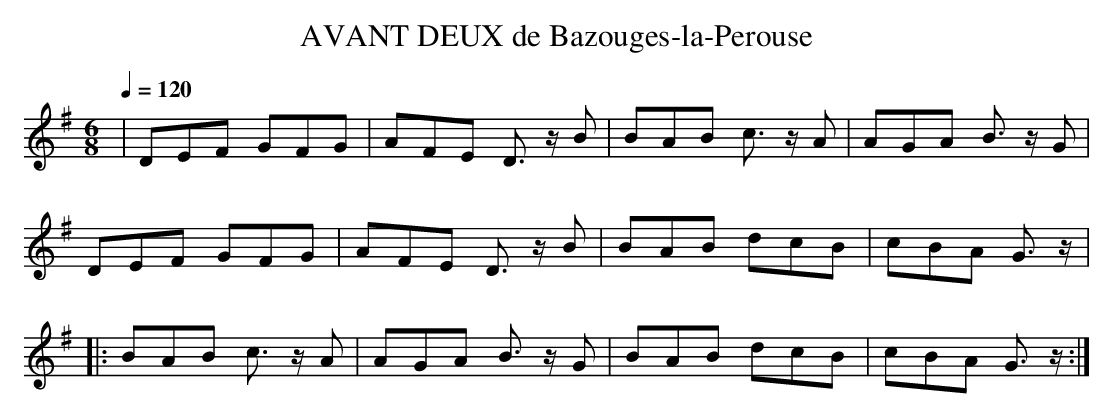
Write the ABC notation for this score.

X:1
T:AVANT DEUX de Bazouges-la-Perouse
M:6/8
L:1/8
Q:1/4=120
K:G
|DEF GFG|AFE D3/2 z/2 B|BAB c3/2 z/2 A|AGA B3/2 z/2 G|
 DEF GFG|AFE D3/2 z/2 B|BAB dcB|cBA G3/2 z/2 |
|:BAB c3/2 z/2 A|AGA B3/2 z/2 G|BAB dcB|cBA G3/2 z/2:|
